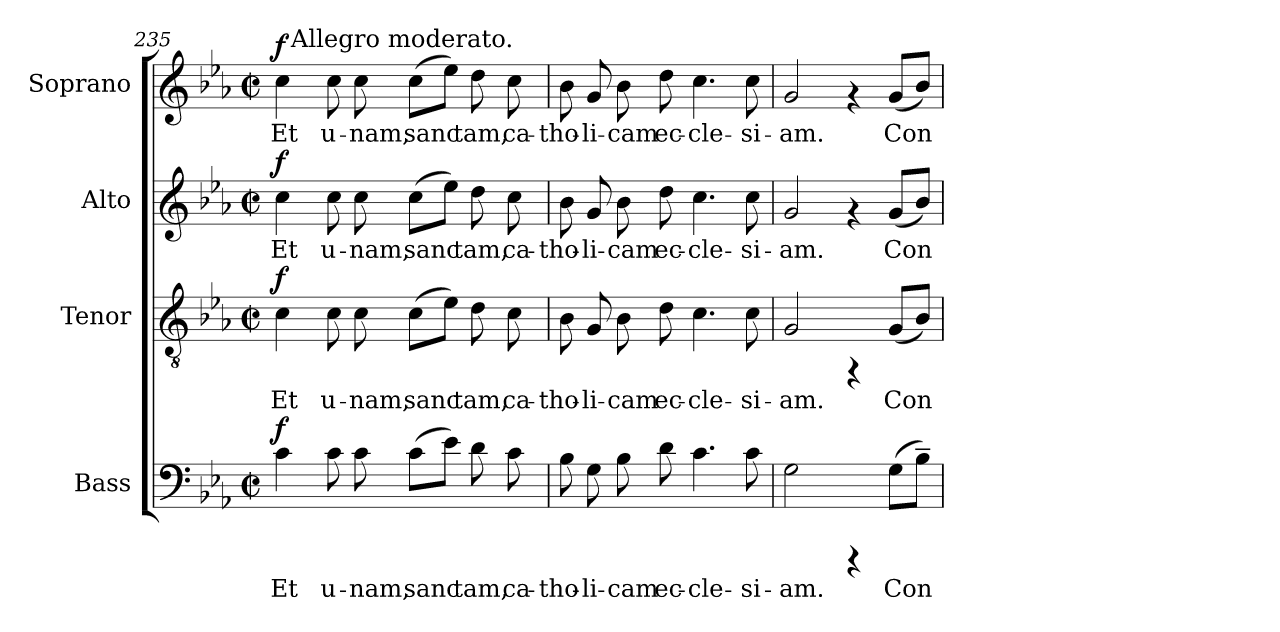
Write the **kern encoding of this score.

**kern	**text	**dynam	**kern	**text	**dynam	**kern	**text	**dynam	**kern	**text	**dynam
*part4	*part4	*part4	*part3	*part3	*part3	*part2	*part2	*part2	*part1	*part1	*part1
*staff4	*staff4	*staff4	*staff3	*staff3	*staff3	*staff2	*staff2	*staff2	*staff1	*staff1	*staff1
*I"Bass	*	*	*I"Tenor	*	*	*I"Alto	*	*	*I"Soprano	*	*
*I'B.	*	*	*I'T.	*	*	*I'A.	*	*	*I'S.	*	*
!!LO:PB:g=z
*clefF4	*	*	*clefGv2	*	*	*clefG2	*	*	*clefG2	*	*
*k[b-e-a-]	*	*	*k[b-e-a-]	*	*	*k[b-e-a-]	*	*	*k[b-e-a-]	*	*
*E-:	*	*	*E-:	*	*	*E-:	*	*	*E-:	*	*
*M2/2	*	*	*M2/2	*	*	*M2/2	*	*	*M2/2	*	*
*met(c|)	*	*	*met(c|)	*	*	*met(c|)	*	*	*met(c|)	*	*
=235	=235	=235	=235	=235	=235	=235	=235	=235	=235	=235	=235
!	!LO:LY:b:cj	!LO:DY:a	!	!LO:LY:b:cj	!LO:DY:a	!	!LO:LY:b:cj	!LO:DY:a	!	!LO:LY:b:cj	!LO:DY:a
*	*	*	*	*	*	*	*	*	*^	*	*
4c\	Et	f	4c\	Et	f	4cc\	Et	f	4cc\	32.ryy	Et	f
!	!	!	!	!	!	!	!	!	!	!LO:TX:a:t=Allegro moderato.	!	!
.	.	.	.	.	.	.	.	.	.	2ryy	.	.
!	!LO:LY:b:cj	!	!	!LO:LY:b:cj	!	!	!LO:LY:b:cj	!	!	!	!LO:LY:b:cj	!
8c\	u-	.	8c\	u-	.	8cc\	u-	.	8cc\	.	u-	.
!	!LO:LY:b:cj	!	!	!LO:LY:b:cj	!	!	!LO:LY:b:cj	!	!	!	!LO:LY:b:cj	!
8c\	-nam,	.	8c\	-nam,	.	8cc\	-nam,	.	8cc\	.	-nam,	.
!	!LO:LY:b:cj	!	!	!LO:LY:b:cj	!	!	!LO:LY:b:cj	!	!	!	!LO:LY:b:cj	!
(>8c\L	sanc	.	(>8c\L	sanc	.	(>8cc\L	sanc	.	(>8cc\L	.	sanc	.
.	.	.	.	.	.	.	.	.	.	4ryy	.	.
!	!LO:LY:b:cj	!	!	!LO:LY:b:cj	!	!	!LO:LY:b:cj	!	!	!	!LO:LY:b:cj	!
8e-\J)	.	.	8e-\J)	.	.	8ee-\J)	.	.	8ee-\J)	.	.	.
!	!LO:LY:b:cj	!	!	!LO:LY:b:cj	!	!	!LO:LY:b:cj	!	!	!	!LO:LY:b:cj	!
8d\	tam,	.	8d\	tam,	.	8dd\	tam,	.	8dd\	.	tam,	.
.	.	.	.	.	.	.	.	.	.	8ryy	.	.
!	!LO:LY:b:cj	!	!	!LO:LY:b:cj	!	!	!LO:LY:b:cj	!	!	!	!LO:LY:b:cj	!
8c\	ca-	.	8c\	ca-	.	8cc\	ca-	.	8cc\	.	ca-	.
.	.	.	.	.	.	.	.	.	.	16ryy	.	.
.	.	.	.	.	.	.	.	.	.	64ryy	.	.
=236	=236	=236	=236	=236	=236	=236	=236	=236	=236	=236	=236	=236
!	!LO:LY:b:cj	!	!	!LO:LY:b:cj	!	!	!LO:LY:b:cj	!	!	!	!LO:LY:b:cj	!
*	*	*	*	*	*	*	*	*	*v	*v	*	*
8B-\	-tho-	.	8B-\	-tho-	.	8b-\	-tho-	.	8b-\	-tho-	.
!	!LO:LY:b:cj	!	!	!LO:LY:b:cj	!	!	!LO:LY:b:cj	!	!	!LO:LY:b:cj	!
8G\	-li-	.	8G/	-li-	.	8g/	-li-	.	8g/	-li-	.
!	!LO:LY:b:cj	!	!	!LO:LY:b:cj	!	!	!LO:LY:b:cj	!	!	!LO:LY:b:cj	!
8B-\	-cam	.	8B-\	-cam	.	8b-\	-cam	.	8b-\	-cam	.
!	!LO:LY:b:cj	!	!	!LO:LY:b:cj	!	!	!LO:LY:b:cj	!	!	!LO:LY:b:cj	!
8d\	ec-	.	8d\	ec-	.	8dd\	ec-	.	8dd\	ec-	.
!	!LO:LY:b:cj	!	!	!LO:LY:b:cj	!	!	!LO:LY:b:cj	!	!	!LO:LY:b:cj	!
4.c\	-cle-	.	4.c\	-cle-	.	4.cc\	-cle-	.	4.cc\	-cle-	.
!	!LO:LY:b:cj	!	!	!LO:LY:b:cj	!	!	!LO:LY:b:cj	!	!	!LO:LY:b:cj	!
8c\	-si-	.	8c\	-si-	.	8cc\	-si-	.	8cc\	-si-	.
=237	=237	=237	=237	=237	=237	=237	=237	=237	=237	=237	=237
!	!LO:LY:b:cj	!	!	!LO:LY:b:cj	!	!	!LO:LY:b:cj	!	!	!LO:LY:b:cj	!
2G\	-am.	.	2G/	-am.	.	2g/	-am.	.	2g/	-am.	.
4rCCC	.	.	4rFF	.	.	4rf	.	.	4rf	.	.
!	!LO:LY:b:cj	!	!	!LO:LY:b:cj	!	!	!LO:LY:b:cj	!	!	!LO:LY:b:cj	!
(>8G\L	Con	.	(<8G/L	Con-	.	(<8g/L	Con	.	(<8g/L	Con	.
!	!LO:LY:b:cj	!	!	!LO:LY:b:cj	!	!	!LO:LY:b:cj	!	!	!LO:LY:b:cj	!
8B-~>\J)	.	.	8B-/J)	--	.	8b-/J)	.	.	8b-/J)	.	.
=	=	=	=	=	=	=	=	=	=	=	=
*-	*-	*-	*-	*-	*-	*-	*-	*-	*-	*-	*-
